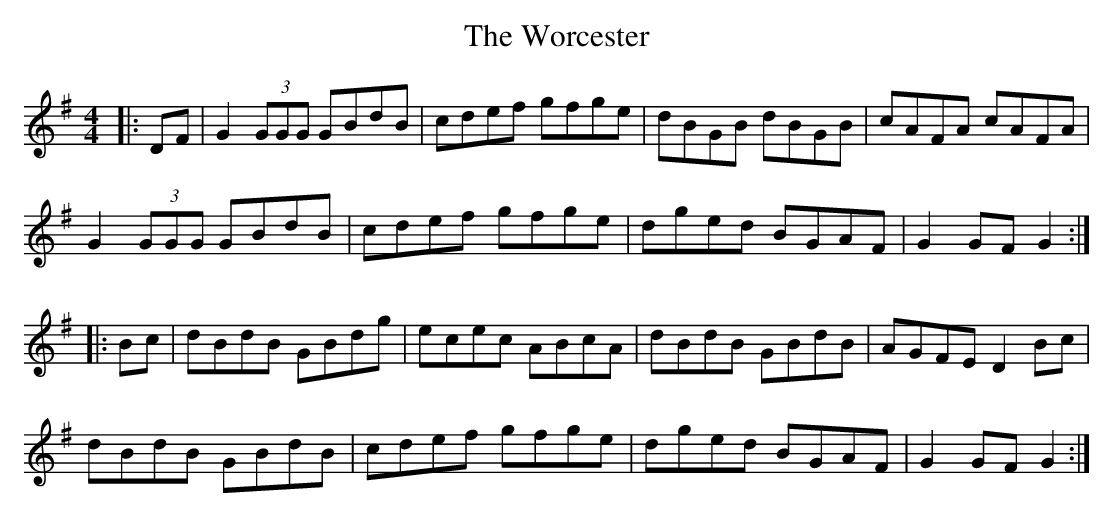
X:1
T: The Worcester
M: 4/4
L: 1/8
K: Gmaj
|: DF | G2 (3GGG GBdB | cdef gfge | dBGB dBGB | cAFA cAFA |
G2 (3GGG GBdB | cdef gfge | dged BGAF | G2 GF G2 :|
|: Bc | dBdB GBdg | ecec ABcA | dBdB GBdB | AGFE D2 Bc |
dBdB GBdB | cdef gfge | dged BGAF | G2 GF G2 :|
